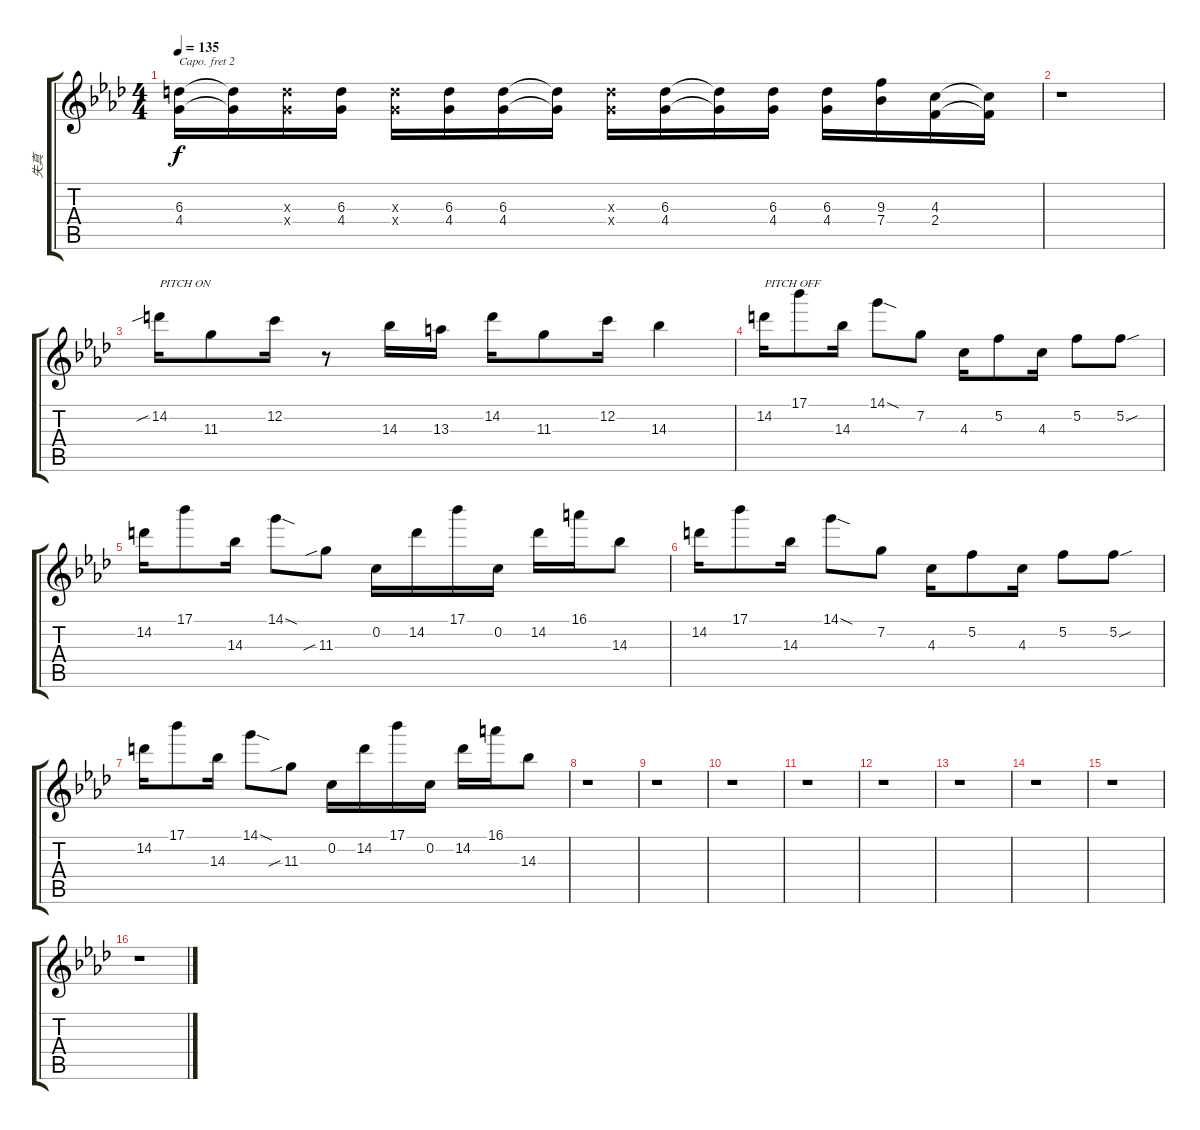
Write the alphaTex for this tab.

\track ("失真" "失真") {instrument distortionguitar}
\staff {score tabs}
\capo 2
\tuning (Eb4 Bb3 Gb3 Db3 Ab2 Eb2) {hide}
\ts (4 4)
\tempo 135
\clef g2
\ks ab
(6.3 4.4).16{dy f} (6.3{t} 4.4{t}).16 (6.3{x} 4.4{x}).16 (6.3 4.4).16 (6.3{x} 4.4{x}).16 (6.3 4.4).16 (6.3 4.4).16 (6.3{t} 4.4{t}).16 (6.3{x} 4.4{x}).16 (6.3 4.4).16 (6.3{t} 4.4{t}).16 (6.3 4.4).16 (6.3 4.4).16 (9.3 7.4).16 (4.3 2.4).16 (4.3{t} 2.4{t}).16 |
r.1 |
14.2{sib}.16{txt "PITCH ON"} 11.3.8 12.2.16 r.8 14.3.16 13.3.16 14.2.16 11.3.8 12.2.16 14.3.4 |
14.2.16{txt "PITCH OFF"} 17.1.8 14.3.16 14.1{sod}.8 7.2.8 4.3.16 5.2.8 4.3.16 5.2.8 5.2{sou}.8 |
14.2.16 17.1.8 14.3.16 14.1{sod}.8 11.3{sib}.8 0.2.16 14.2.16 17.1.16 0.2.16 14.2.16 16.1.16 14.3.8 |
14.2.16 17.1.8 14.3.16 14.1{sod}.8 7.2.8 4.3.16 5.2.8 4.3.16 5.2.8 5.2{sou}.8 |
14.2.16 17.1.8 14.3.16 14.1{sod}.8 11.3{sib}.8 0.2.16 14.2.16 17.1.16 0.2.16 14.2.16 16.1.16 14.3.8 |
r.1 |
r.1 |
r.1 |
r.1 |
r.1 |
r.1 |
r.1 |
r.1 |
r.1
